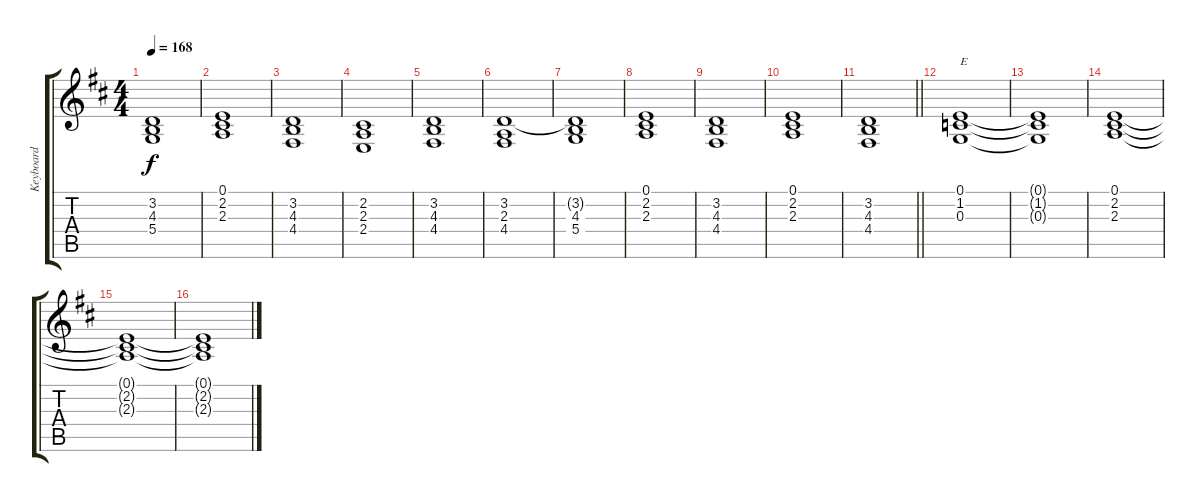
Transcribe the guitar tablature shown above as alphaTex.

\track ("Keyboard" "Keyboard") {instrument drawbarorgan}
\staff {score tabs}
\tuning (E4 B3 G3 D3 A2 E2) {hide}
\ts (4 4)
\tempo 168
\clef g2
\ks d
(3.2{t} 4.3 5.4).1{dy f} |
(0.1 2.2 2.3).1 |
(3.2 4.3 4.4).1 |
(2.2 2.3 2.4).1 |
(3.2 4.3 4.4).1 |
(3.2 2.3 4.4).1 |
(3.2{t} 4.3 5.4).1 |
(0.1 2.2 2.3).1 |
(3.2 4.3 4.4).1 |
(0.1 2.2 2.3).1 |
\barLineRight lightlight
(3.2 4.3 4.4).1 |
(0.1 1.2 0.3).1{txt "E"} |
(0.1{t} 1.2{t} 0.3{t}).1 |
(0.1 2.2 2.3).1 |
(0.1{t} 2.2{t} 2.3{t}).1 |
(0.1{t} 2.2{t} 2.3{t}).1
